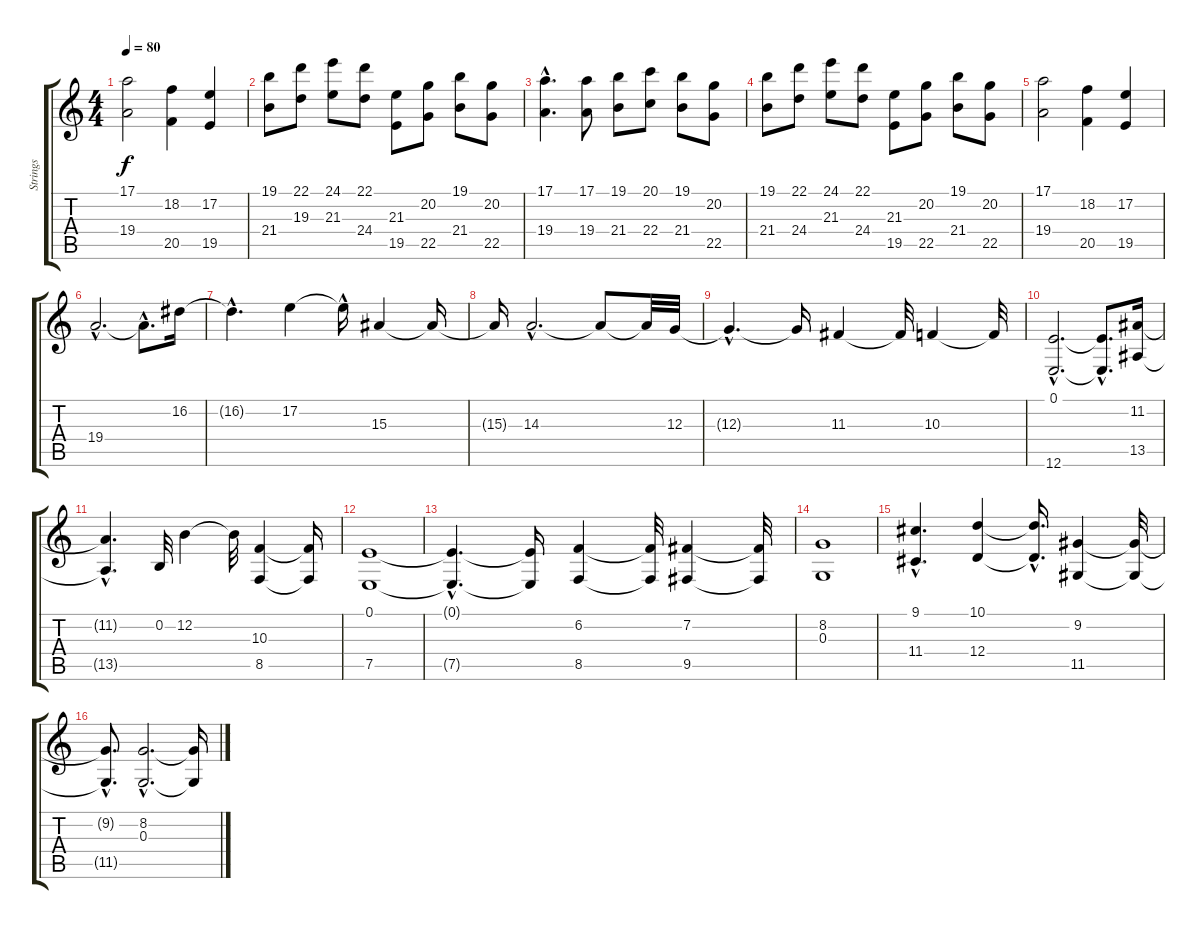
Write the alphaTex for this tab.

\track ("Strings" "Strings") {instrument stringensemble1}
\staff {score tabs}
\tuning (E4 B3 G3 D3 A2 E2) {hide}
\ts (4 4)
\tempo 80
\clef g2
\ks c
(17.1 19.4).2{dy f} (18.2 20.5).4 (17.2 19.5).4 |
(19.1 21.4).8 (22.1 19.3).8 (24.1 21.3).8 (22.1 24.4).8 (21.3 19.5).8 (20.2 22.5).8 (19.1 21.4).8 (20.2 22.5).8 |
(17.1{hac} 19.4{hac}).4{d} (17.1 19.4).8 (19.1 21.4).8 (20.1 22.4).8 (19.1 21.4).8 (20.2 22.5).8 |
(19.1 21.4).8 (22.1 24.4).8 (24.1 21.3).8 (22.1 24.4).8 (21.3 19.5).8 (20.2 22.5).8 (19.1 21.4).8 (20.2 22.5).8 |
(17.1 19.4).2 (18.2 20.5).4 (17.2 19.5).4 |
19.4{hac}.2{d} 19.4{hac t}.8{d} 16.2.16 |
16.2{hac t}.4{d} 17.2.4 17.2{hac t}.16 15.3.4 15.3{t}.16 |
15.3{t}.16 14.3{hac}.2{d} 14.3{t}.8 14.3{t}.32 12.3.32 |
12.3{hac t}.4{d} 12.3{t}.16 11.3.4 11.3{t}.32 10.3.4 10.3{t}.32 |
(0.1{hac} 12.6{hac}).2{d volume 9} (0.1{hac t} 12.6{hac t}).8{d} (11.2 13.5).16 |
(11.2{hac t} 13.5{hac t}).4{d} 0.2.32 12.2.4 12.2{t}.32 (10.3 8.5).4 (10.3{t} 8.5{t}).16 |
(0.1 7.5).1 |
(0.1{hac t} 7.5{hac t}).4{d} (0.1{t} 7.5{t}).16 (6.2 8.5).4 (6.2{t} 8.5{t}).32 (7.2 9.5).4 (7.2{t} 9.5{t}).32 |
(8.2 0.3).1 |
(9.1{hac} 11.4{hac}).4{d} (10.1 12.4).4 (10.1{hac t} 12.4{hac t}).16{d} (9.2 11.5).4 (9.2{t} 11.5{t}).32 |
(9.2{hac t} 11.5{hac t}).8{d} (8.2{hac} 0.3{hac}).2{d} (8.2{t} 0.3{t}).16
